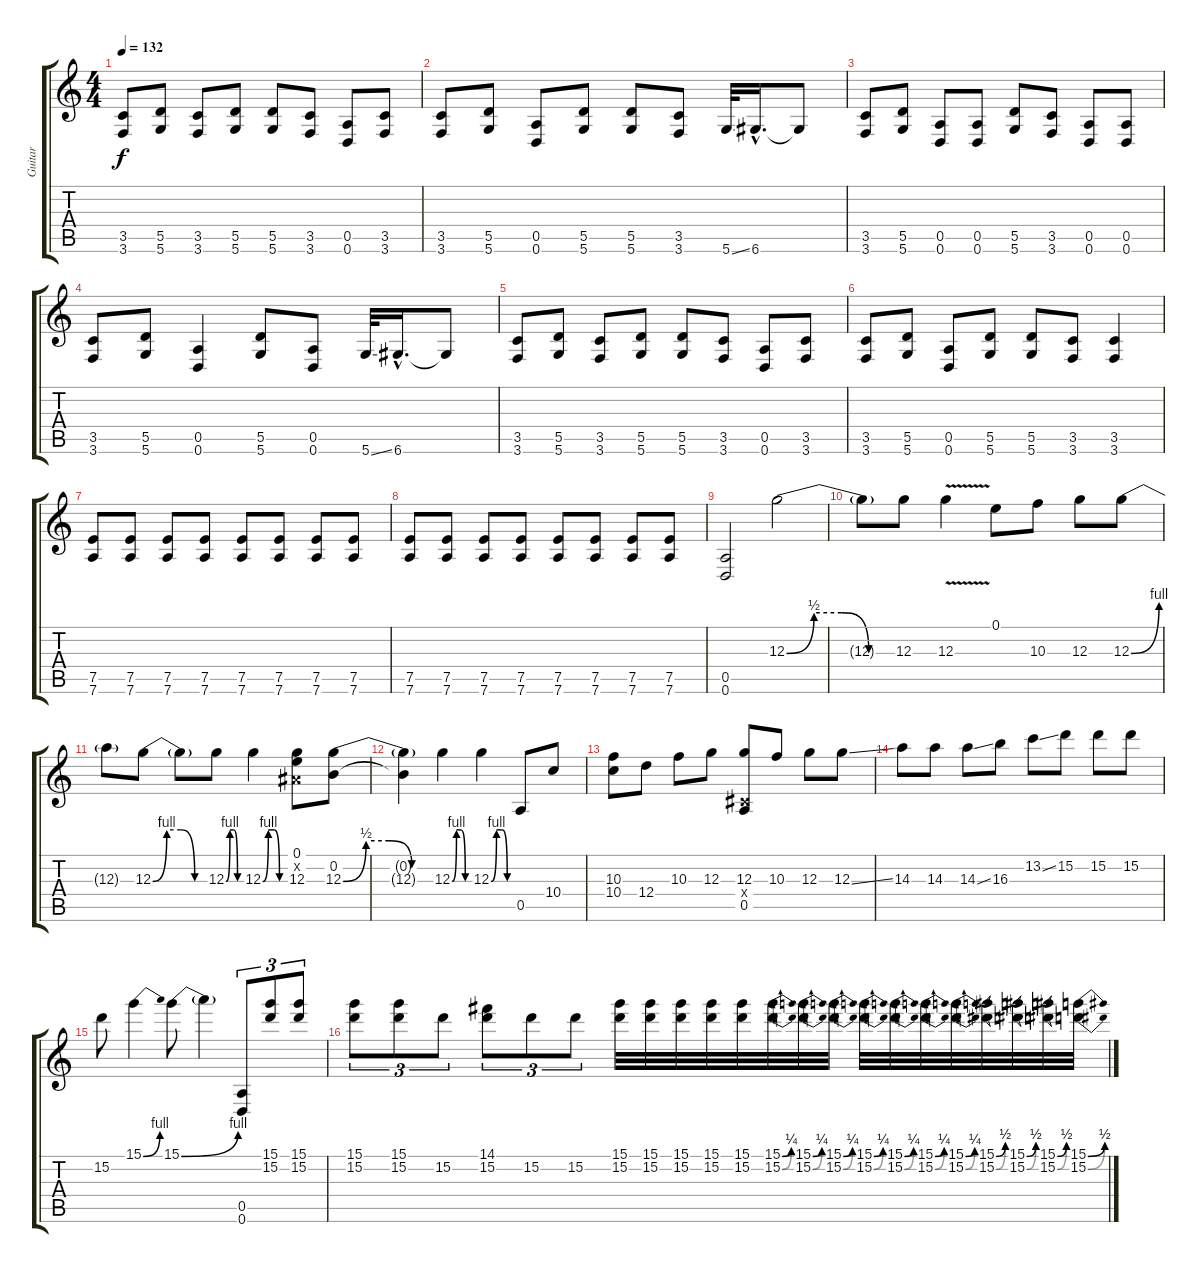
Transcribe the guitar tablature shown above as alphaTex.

\track ("Guitar" "Guitar") {instrument distortionguitar}
\staff {score tabs}
\tuning (E4 B3 G3 D3 A2 D2) {hide}
\ts (4 4)
\tempo 132
\clef g2
\ks c
(3.5 3.6).8{dy f} (5.5 5.6).8 (3.5 3.6).8 (5.5 5.6).8 (5.5 5.6).8 (3.5 3.6).8 (0.5 0.6).8 (3.5 3.6).8 |
(3.5 3.6).8 (5.5 5.6).8 (0.5 0.6).8 (5.5 5.6).8 (5.5 5.6).8 (3.5 3.6).8 5.6{ss}.32 6.6{hac}.16{d} 6.6{t}.8 |
(3.5 3.6).8 (5.5 5.6).8 (0.5 0.6).8 (0.5 0.6).8 (5.5 5.6).8 (3.5 3.6).8 (0.5 0.6).8 (0.5 0.6).8 |
(3.5 3.6).8 (5.5 5.6).8 (0.5 0.6).4 (5.5 5.6).8 (0.5 0.6).8 5.6{ss}.32 6.6{hac}.16{d} 6.6{t}.8 |
(3.5 3.6).8 (5.5 5.6).8 (3.5 3.6).8 (5.5 5.6).8 (5.5 5.6).8 (3.5 3.6).8 (0.5 0.6).8 (3.5 3.6).8 |
(3.5 3.6).8 (5.5 5.6).8 (0.5 0.6).8 (5.5 5.6).8 (5.5 5.6).8 (3.5 3.6).8 (3.5 3.6).4 |
(7.5 7.6).8 (7.5 7.6).8 (7.5 7.6).8 (7.5 7.6).8 (7.5 7.6).8 (7.5 7.6).8 (7.5 7.6).8 (7.5 7.6).8 |
(7.5 7.6).8 (7.5 7.6).8 (7.5 7.6).8 (7.5 7.6).8 (7.5 7.6).8 (7.5 7.6).8 (7.5 7.6).8 (7.5 7.6).8 |
(0.5 0.6).2 12.3{be (custom 0 0 15 2 30 2 45 0 60 0)}.2 |
12.3{t}.8 12.3.8 12.3{v}.4 0.1.8 10.3.8 12.3.8 12.3{be (bend 0 0 60 4)}.8 |
12.3{t}.8 12.3{be (custom 0 0 15 4 30 4 45 0 60 0)}.8 12.3{t}.8 12.3{be (custom 0 0 15 4 30 4 45 0 60 0)}.8 12.3{be (custom 0 0 15 4 30 4 45 0 60 0)}.4 (0.1 -1.2{x} 12.3).8 (0.2 12.3{be (custom 0 0 15 2 30 2 45 0 60 0)}).8 |
(0.2{t} 12.3{t}).4 12.3{be (custom 0 0 15 4 30 4 45 0 60 0)}.4 12.3{be (custom 0 0 15 4 30 4 45 0 60 0)}.4 0.5.8 10.4.8 |
(10.3 10.4).8 12.4.8 10.3.8 12.3.8 (12.3 -1.4{x} 0.5).8 10.3.8 12.3.8 12.3{ss}.8 |
14.3.8 14.3.8 14.3{ss}.8 16.3.8 13.2{ss}.8 15.2.8 15.2.8 15.2.8 |
15.2.8 15.1{be (bend 0 0 60 4)}.4 15.1{be (bend 0 0 60 4)}.8 15.1{t}.4 (0.5 0.6).8{tu (3 2)} (15.1 15.2).8{tu (3 2)} (15.1 15.2).8{tu (3 2)} |
(15.1 15.2).8{tu (3 2)} (15.1 15.2).8{tu (3 2)} 15.2.8{tu (3 2)} (14.1 15.2).8{tu (3 2)} 15.2.8{tu (3 2)} 15.2.8{tu (3 2)} (15.1 15.2).32 (15.1 15.2).32 (15.1 15.2).32 (15.1 15.2).32 (15.1 15.2).32 (15.1{be (bend 0 0 60 1)} 15.2{be (bend 0 0 60 1)}).32 (15.1{be (bend 0 0 60 1)} 15.2{be (bend 0 0 60 1)}).32 (15.1{be (bend 0 0 60 1)} 15.2{be (bend 0 0 60 1)}).32 (15.1{be (bend 0 0 60 1)} 15.2{be (bend 0 0 60 1)}).32 (15.1{be (bend 0 0 60 1)} 15.2{be (bend 0 0 60 1)}).32 (15.1{be (bend 0 0 60 1)} 15.2{be (bend 0 0 60 1)}).32 (15.1{be (bend 0 0 60 1)} 15.2{be (bend 0 0 60 1)}).32 (15.1{be (bend 0 0 60 2)} 15.2{be (bend 0 0 60 2)}).32 (15.1{be (bend 0 0 60 2)} 15.2{be (bend 0 0 60 2)}).32 (15.1{be (bend 0 0 60 2)} 15.2{be (bend 0 0 60 2)}).32 (15.1{be (bend 0 0 60 2)} 15.2{be (bend 0 0 60 2)}).32
